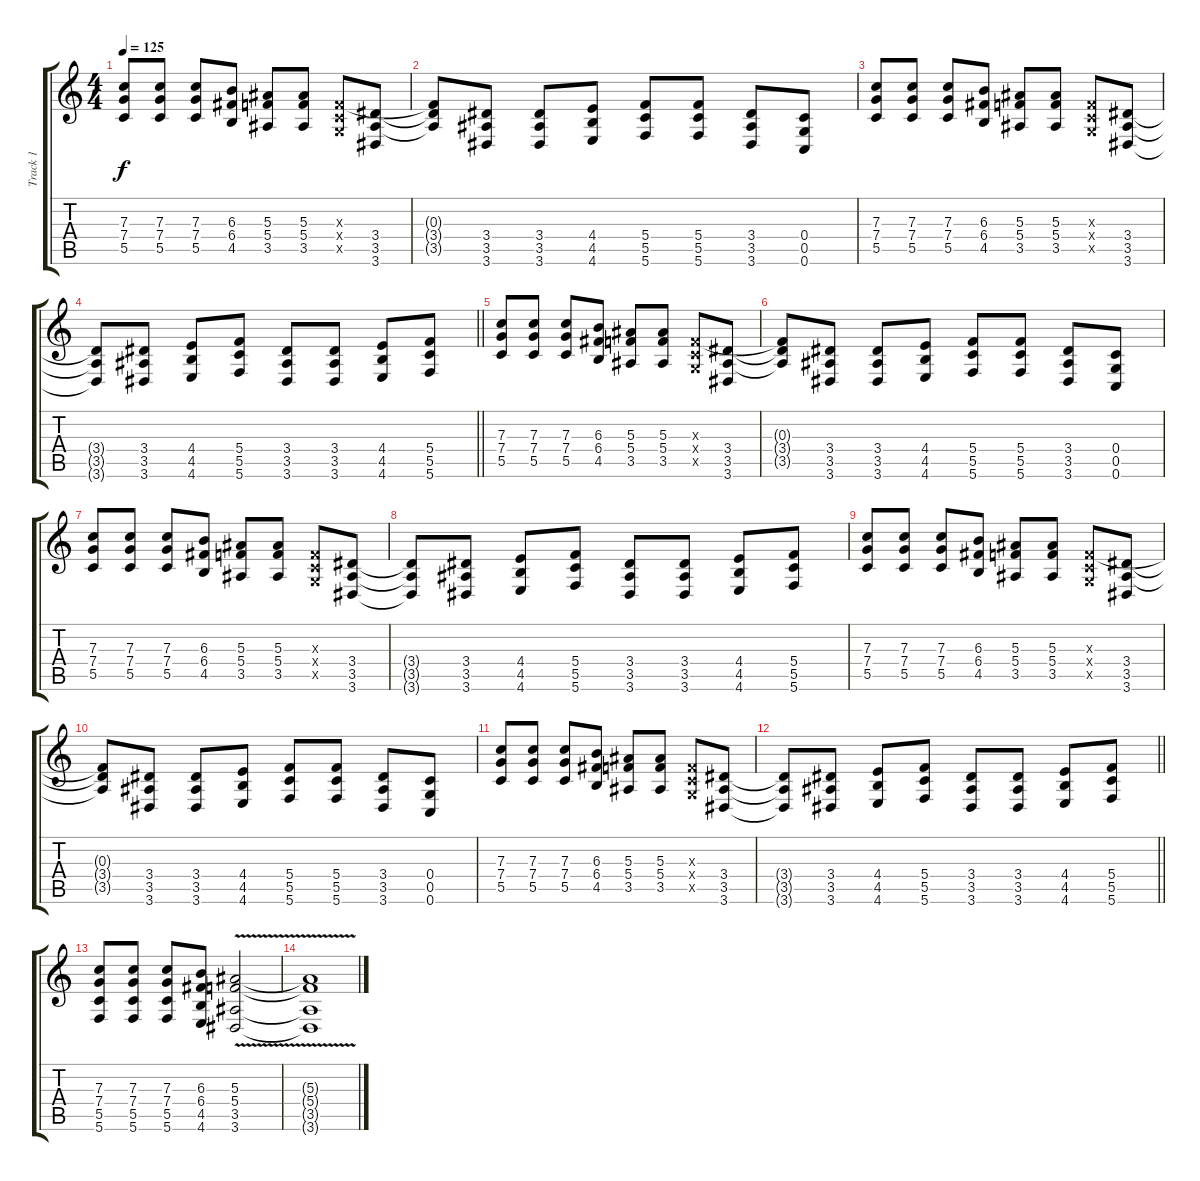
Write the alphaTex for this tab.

\track ("Track 1" "Track 1") {instrument distortionguitar}
\staff {score tabs}
\tuning (D4 A3 F3 C3 G2 C2) {hide}
\ts (4 4)
\tempo 125
\clef g2
\ks c
(7.3 7.4 5.5).8{dy f} (7.3 7.4 5.5).8 (7.3 7.4 5.5).8 (6.3 6.4 4.5).8 (5.3 5.4 3.5).8 (5.3 5.4 3.5).8 (0.3{x} 0.4{x} 0.5{x}).8 (3.4 3.5 3.6).8 |
(0.3{t} 3.4{t} 3.5{t}).8 (3.4 3.5 3.6).8 (3.4 3.5 3.6).8 (4.4 4.5 4.6).8 (5.4 5.5 5.6).8 (5.4 5.5 5.6).8 (3.4 3.5 3.6).8 (0.4 0.5 0.6).8 |
(7.3 7.4 5.5).8 (7.3 7.4 5.5).8 (7.3 7.4 5.5).8 (6.3 6.4 4.5).8 (5.3 5.4 3.5).8 (5.3 5.4 3.5).8 (0.3{x} 0.4{x} 0.5{x}).8 (3.4 3.5 3.6).8 |
\barLineRight lightlight
(3.4{t} 3.5{t} 3.6{t}).8 (3.4 3.5 3.6).8 (4.4 4.5 4.6).8 (5.4 5.5 5.6).8 (3.4 3.5 3.6).8 (3.4 3.5 3.6).8 (4.4 4.5 4.6).8 (5.4 5.5 5.6).8 |
(7.3 7.4 5.5).8{instrument distortionguitar} (7.3 7.4 5.5).8 (7.3 7.4 5.5).8 (6.3 6.4 4.5).8 (5.3 5.4 3.5).8 (5.3 5.4 3.5).8 (0.3{x} 0.4{x} 0.5{x}).8 (3.4 3.5 3.6).8 |
(0.3{t} 3.4{t} 3.5{t}).8 (3.4 3.5 3.6).8 (3.4 3.5 3.6).8 (4.4 4.5 4.6).8 (5.4 5.5 5.6).8 (5.4 5.5 5.6).8 (3.4 3.5 3.6).8 (0.4 0.5 0.6).8 |
(7.3 7.4 5.5).8 (7.3 7.4 5.5).8 (7.3 7.4 5.5).8 (6.3 6.4 4.5).8 (5.3 5.4 3.5).8 (5.3 5.4 3.5).8 (0.3{x} 0.4{x} 0.5{x}).8 (3.4 3.5 3.6).8 |
(3.4{t} 3.5{t} 3.6{t}).8 (3.4 3.5 3.6).8 (4.4 4.5 4.6).8 (5.4 5.5 5.6).8 (3.4 3.5 3.6).8 (3.4 3.5 3.6).8 (4.4 4.5 4.6).8 (5.4 5.5 5.6).8 |
(7.3 7.4 5.5).8 (7.3 7.4 5.5).8 (7.3 7.4 5.5).8 (6.3 6.4 4.5).8 (5.3 5.4 3.5).8 (5.3 5.4 3.5).8 (0.3{x} 0.4{x} 0.5{x}).8 (3.4 3.5 3.6).8 |
(0.3{t} 3.4{t} 3.5{t}).8 (3.4 3.5 3.6).8 (3.4 3.5 3.6).8 (4.4 4.5 4.6).8 (5.4 5.5 5.6).8 (5.4 5.5 5.6).8 (3.4 3.5 3.6).8 (0.4 0.5 0.6).8 |
(7.3 7.4 5.5).8 (7.3 7.4 5.5).8 (7.3 7.4 5.5).8 (6.3 6.4 4.5).8 (5.3 5.4 3.5).8 (5.3 5.4 3.5).8 (0.3{x} 0.4{x} 0.5{x}).8 (3.4 3.5 3.6).8 |
\barLineRight lightlight
(3.4{t} 3.5{t} 3.6{t}).8 (3.4 3.5 3.6).8 (4.4 4.5 4.6).8 (5.4 5.5 5.6).8 (3.4 3.5 3.6).8 (3.4 3.5 3.6).8 (4.4 4.5 4.6).8 (5.4 5.5 5.6).8 |
(7.3 7.4 5.5 5.6).8 (7.3 7.4 5.5 5.6).8 (7.3 7.4 5.5 5.6).8 (6.3 6.4 4.5 4.6).8 (5.3{v} 5.4{v} 3.5{v} 3.6).2 |
(5.3{t} 5.4{t} 3.5{t} 3.6{t}).1{volume 0}
